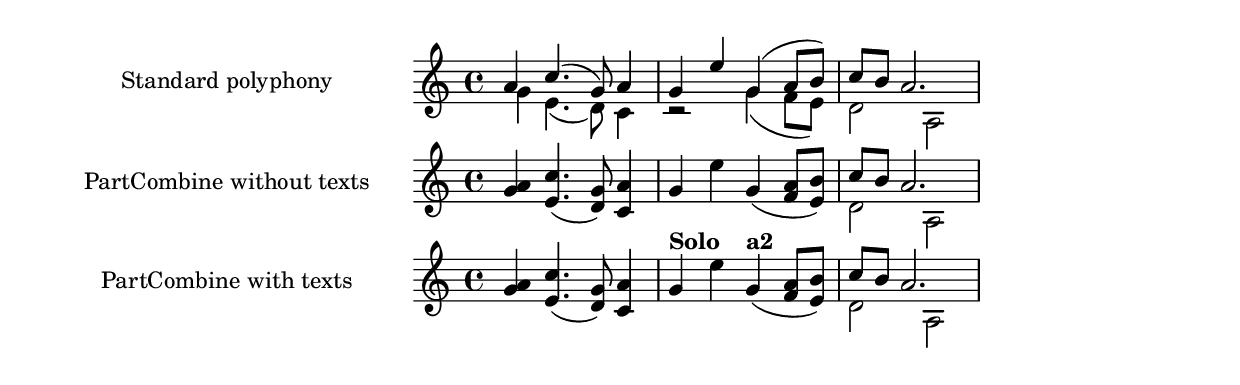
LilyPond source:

%% Do not edit this file; it is auto-generated from LSR http://lsr.dsi.unimi.it
%% This file is in the public domain.
\version "2.11.53"

\header {
  lsrtags = "simultaneous-notes, text"

  texidoc = "
The part combiner tool ( @code{\\partcombine} command ) allows the
combination of several different parts on the same staff.  Text
directions such as \"solo\" or \"a2\" are added by default; to remove
them, simply set the property @code{printPartCombineTexts} to
\"false\". For vocal scores (hymns), there is no need to add
\"solo\"/\"a2\" texts, so they should be switched off.  However, it
might be better not to use it if there are any solos, as they won't be
indicated.  In such cases, standard polyphonic notation may be
preferable.

This snippet presents the three ways two parts can be printed on a same
staff: standard polyphony, @code{\\partcombine} without texts, and
@code{\\partcombine} with texts.




"
  doctitle = "Combining two parts on the same staff"
} % begin verbatim
musicUp = \relative c'' {
  \time 4/4
  a4 c4.( g8) a4 |
  g4 e' g,( a8 b) |
  c b a2.
}

musicDown = \relative c'' {
  g4 e4.( d8) c4 |
  r2 g'4( f8 e) |
  d2 \stemDown a
}

\score {
  <<
    <<
    \new Staff {
      \set Staff.instrumentName = "Standard polyphony  "
      << \musicUp \\ \musicDown >>
    }
    \new Staff \with { printPartCombineTexts = ##f } {
      \set Staff.instrumentName = "PartCombine without texts  "
      \partcombine \musicUp \musicDown
    }
    \new Staff {
      \set Staff.instrumentName = "PartCombine with texts  "
      \partcombine \musicUp \musicDown
    }
    >>
  >>
  \layout {
    indent = 6.0\cm
    \context {
      \Score
      \override SystemStartBar #'collapse-height = #30
    }
  }
}
